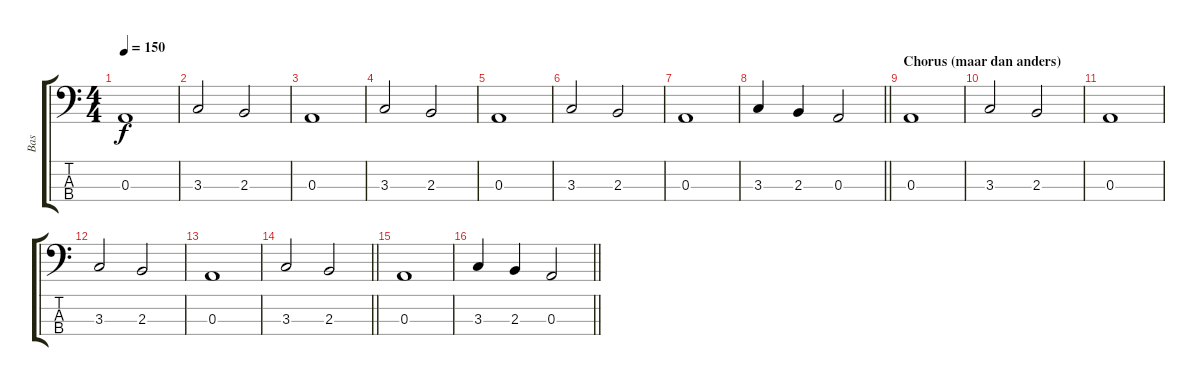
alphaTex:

\track ("Bas" "Bas") {instrument electricbassfinger}
\staff {score tabs}
\tuning (G2 D2 A1 E1) {hide}
\ts (4 4)
\tempo 150
\clef f4
\ks c
0.3.1{dy f} |
3.3.2 2.3.2 |
0.3.1 |
3.3.2 2.3.2 |
0.3.1 |
3.3.2 2.3.2 |
0.3.1 |
\barLineRight lightlight
3.3.4 2.3.4 0.3.2 |
\section ("" "Chorus (maar dan anders)")
0.3.1 |
3.3.2 2.3.2 |
0.3.1 |
3.3.2 2.3.2 |
0.3.1 |
\barLineRight lightlight
3.3.2 2.3.2 |
0.3.1 |
\barLineRight lightlight
3.3.4 2.3.4 0.3.2
